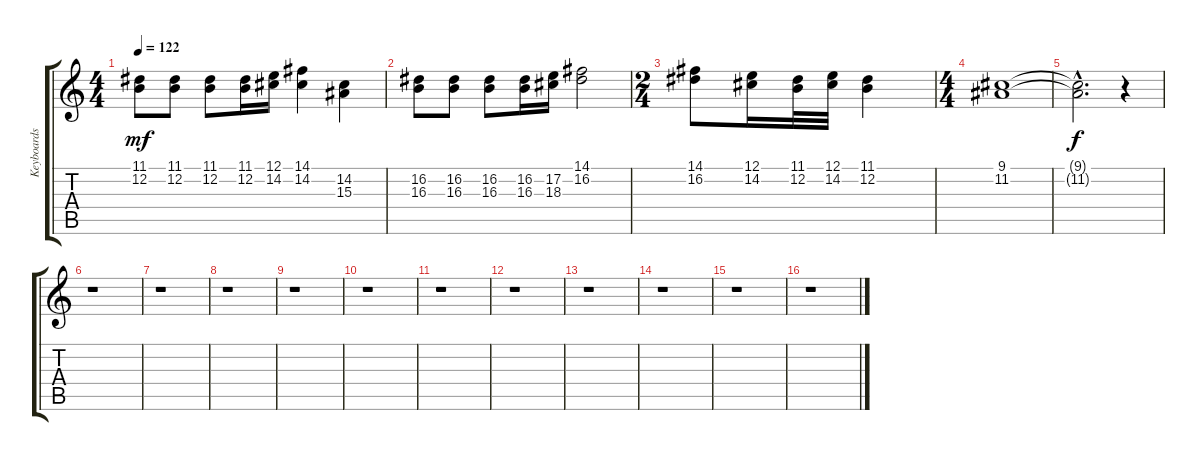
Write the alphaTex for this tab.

\track ("Keyboards" "Keyboards") {instrument frenchhorn}
\staff {score tabs}
\tuning (E4 B3 G3 D3 A2 E2) {hide}
\ts (4 4)
\tempo 122
\clef g2
\ks c
(11.1 12.2).8{dy mf} (11.1 12.2).8 (11.1 12.2).8 (11.1 12.2).16 (12.1 14.2).16 (14.1 14.2).4 (14.2 15.3).4 |
(16.2 16.3).8 (16.2 16.3).8 (16.2 16.3).8 (16.2 16.3).16 (17.2 18.3).16 (14.1 16.2).2 |
\ts (2 4)
(14.1 16.2).8 (12.1 14.2).16 (11.1 12.2).32 (12.1 14.2).32 (11.1 12.2).4 |
\ts (4 4)
(9.1 11.2).1 |
(9.1{hac t} 11.2{hac t}).2{d dy f} r.4 |
r.1 |
r.1 |
r.1 |
r.1 |
r.1 |
r.1 |
r.1 |
r.1 |
r.1 |
r.1 |
r.1
